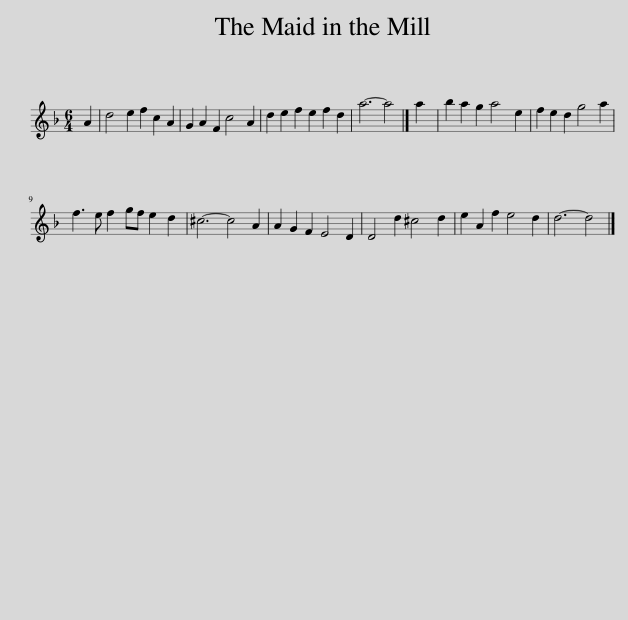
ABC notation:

X:1
L:1/8
M:6/4
I:linebreak $
K:Dmin
V:1 treble
V:1
 A2 | d4 e2 f2 c2 A2 | G2 A2 F2 c4 A2 | d2 e2 f2 e2 f2 d2 | a6- a4 |] %5
 a2 | b2 a2 g2 a4 e2 | f2 e2 d2 g4 a2 |$ f3 e f2 gf e2 d2 | ^c6- c4 A2 | %10
 A2 G2 F2 E4 D2 | D4 d2 ^c4 d2 | e2 A2 f2 e4 d2 | d6- d4 |] %14
